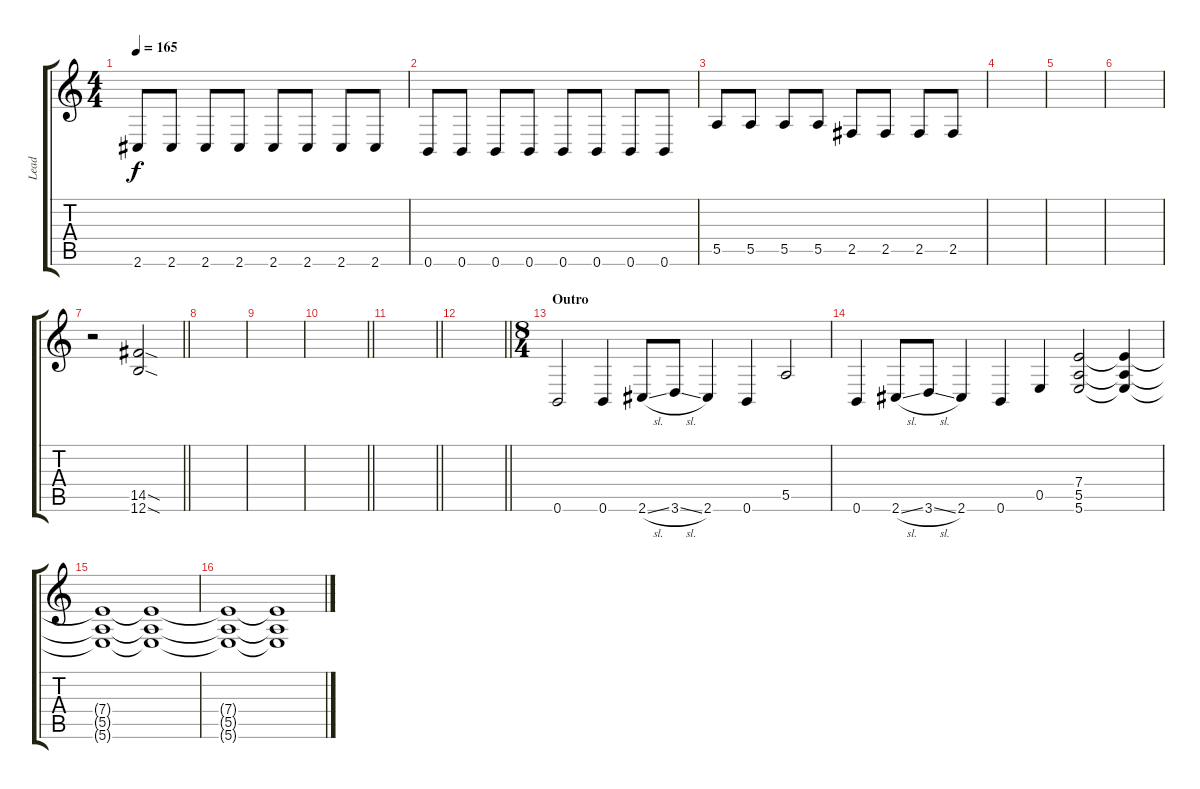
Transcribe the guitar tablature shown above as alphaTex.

\track ("Lead" "Lead") {instrument electricguitarclean}
\staff {score tabs}
\tuning (B3 Gb3 D3 A2 E2 B1) {hide}
\ts (4 4)
\tempo 165
\clef g2
\ks c
2.6.8{dy f} 2.6.8 2.6.8 2.6.8 2.6.8 2.6.8 2.6.8 2.6.8 |
0.6.8 0.6.8 0.6.8 0.6.8 0.6.8 0.6.8 0.6.8 0.6.8 |
5.5.8 5.5.8 5.5.8 5.5.8 2.5.8 2.5.8 2.5.8 2.5.8 |
|
|
|
\barLineRight lightlight
r.2 (14.5{sod} 12.6{sod}).2{volume 12} |
|
|
\barLineRight lightlight
|
\barLineRight lightlight
|
\barLineRight lightlight
|
\ts (8 4)
\section ("" "Outro")
0.6.2{volume 16} 0.6.4 2.6{sl}.8 3.6{sl}.8 2.6.4 0.6.4 5.5.2 |
0.6.4 2.6{sl}.8 3.6{sl}.8 2.6.4 0.6.4 0.5.4 (7.4 5.5 5.6).2 (7.4{t} 5.5{t} 5.6{t}).4 |
(7.4{t} 5.5{t} 5.6{t}).1 (7.4{t} 5.5{t} 5.6{t}).1 |
(7.4{t} 5.5{t} 5.6{t}).1 (7.4{t} 5.5{t} 5.6{t}).1
